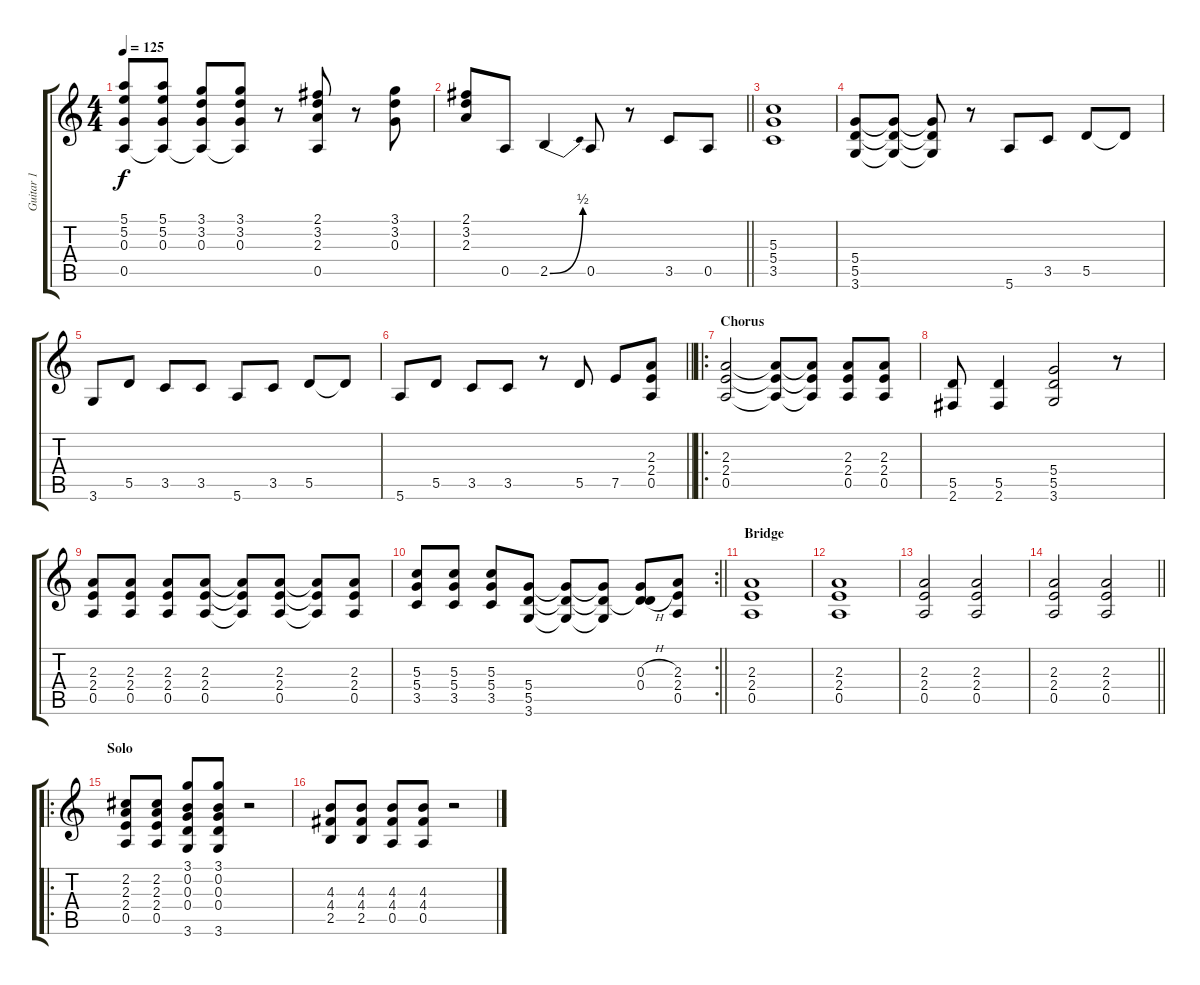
\track ("Guitar 1" "Guitar 1") {instrument overdrivenguitar}
\staff {score tabs}
\tuning (E4 B3 G3 D3 A2 E2) {hide}
\ts (4 4)
\tempo 125
\clef g2
\ks c
(5.1 5.2 0.3 0.5).8{dy f} (5.1 5.2 0.3 0.5{t}).8 (3.1 3.2 0.3 0.5{t}).8 (3.1 3.2 0.3 0.5{t}).8 r.8 (2.1 3.2 2.3 0.5).8 r.8 (3.1 3.2 0.3).8 |
\barLineRight lightlight
(2.1 3.2 2.3).8 0.5.8 2.5{be (bend 0 0 60 2)}.4 0.5.8 r.8 3.5.8 0.5.8 |
(5.3 5.4 3.5).1 |
(5.4 5.5 3.6).8 (5.4{t} 5.5{t} 3.6{t}).8 (5.4{t} 5.5{t} 3.6{t}).8 r.8 5.6.8 3.5.8 5.5.8 5.5{t}.8 |
3.6.8 5.5.8 3.5.8 3.5.8 5.6.8 3.5.8 5.5.8 5.5{t}.8 |
\barLineRight lightlight
5.6.8 5.5.8 3.5.8 3.5.8 r.8 5.5.8 7.5.8 (2.3 2.4 0.5).8 |
\ro
\section ("" "Chorus")
(2.3 2.4 0.5).2 (2.3{t} 2.4{t} 0.5{t}).8 (2.3{t} 2.4{t} 0.5{t}).8 (2.3 2.4 0.5).8 (2.3 2.4 0.5).8 |
(5.5 2.6).8 (5.5 2.6).4 (5.4 5.5 3.6).2 r.8 |
(2.3 2.4 0.5).8 (2.3 2.4 0.5).8 (2.3 2.4 0.5).8 (2.3 2.4 0.5).8 (2.3{t} 2.4{t} 0.5{t}).8 (2.3 2.4 0.5).8 (2.3{t} 2.4{t} 0.5{t}).8 (2.3 2.4 0.5).8 |
\rc 2
\barLineRight lightlight
(5.3 5.4 3.5).8 (5.3 5.4 3.5).8 (5.3 5.4 3.5).8 (5.4 5.5 3.6).8 (5.4{t} 5.5{t} 3.6{t}).8 (5.4{t} 5.5{t} 3.6{t}).8 (0.3{h} 0.4{h} 5.5{t}).8 (2.3 2.4 0.5).8 |
\section ("" "Bridge")
(2.3 2.4 0.5).1 |
(2.3 2.4 0.5).1 |
(2.3 2.4 0.5).2 (2.3 2.4 0.5).2 |
\barLineRight lightlight
(2.3 2.4 0.5).2 (2.3 2.4 0.5).2 |
\ro
\section ("" "Solo")
(2.2 2.3 2.4 0.5).8 (2.2 2.3 2.4 0.5).8 (3.1 0.2 0.3 0.4 3.6).8 (3.1 0.2 0.3 0.4 3.6).8 r.2 |
(4.3 4.4 2.5).8 (4.3 4.4 2.5).8 (4.3 4.4 0.5).8 (4.3 4.4 0.5).8 r.2
